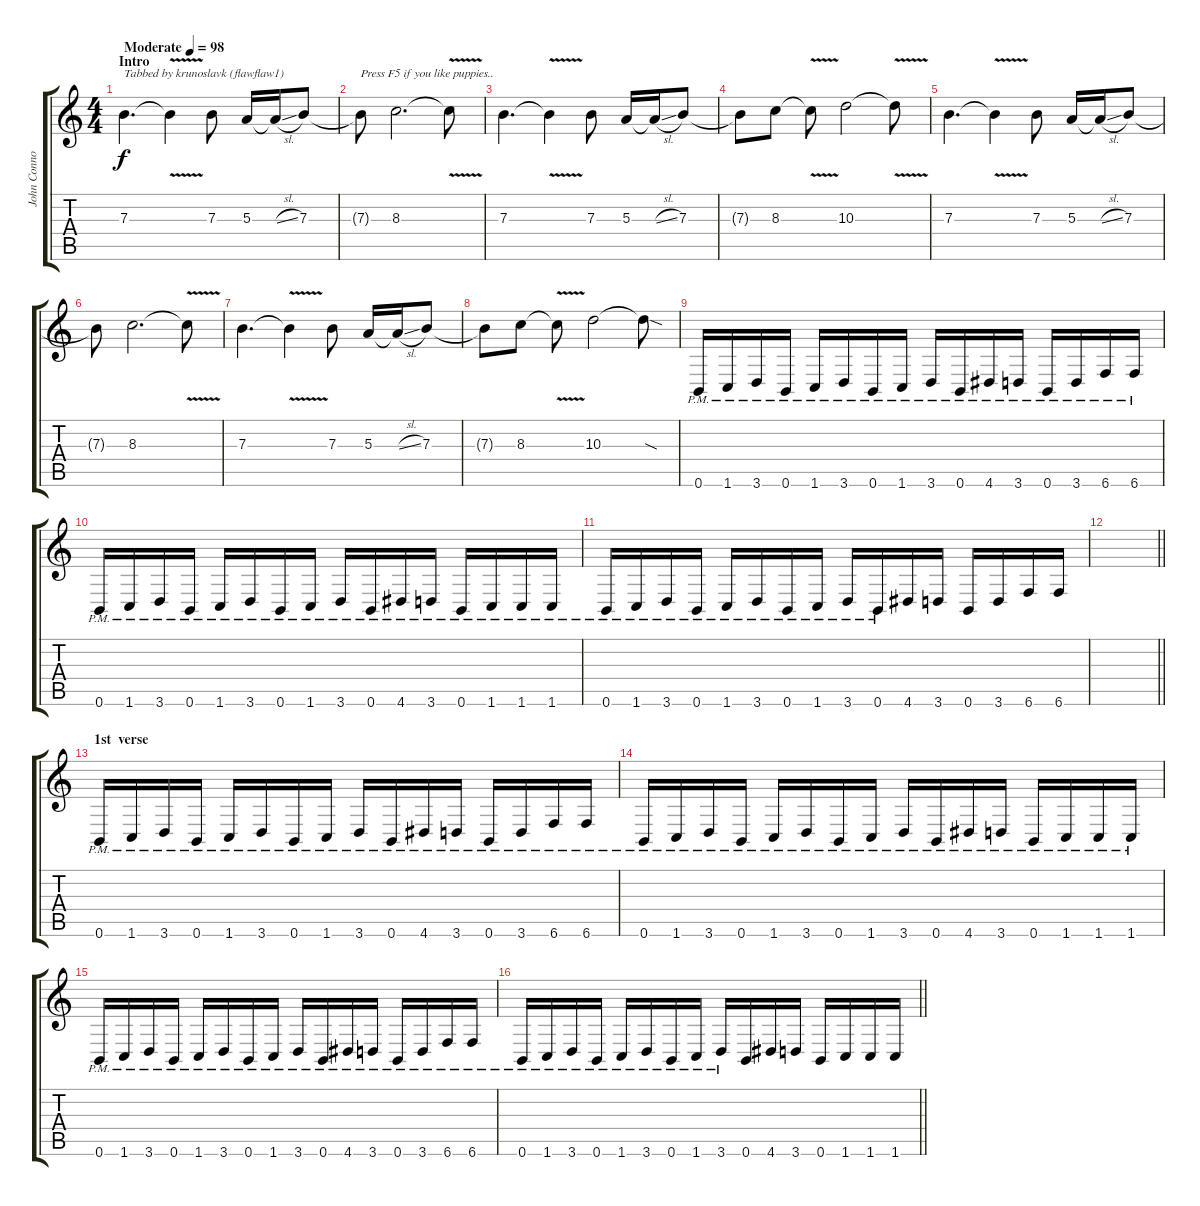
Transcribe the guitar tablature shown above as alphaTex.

\track ("John Connolly" "John Conno") {instrument distortionguitar}
\staff {score tabs}
\tuning (Db4 Ab3 E3 B2 Gb2 B1) {hide}
\ts (4 4)
\section ("" "Intro")
\tempo (98 "Moderate")
\clef g2
\ks c
7.3.4{d txt "Tabbed by krunoslavk (flawflaw1)" dy f instrument distortionguitar} 7.3{v t}.4 7.3.8 5.3.16 5.3{sl t}.16 7.3.8 |
7.3{t}.8{txt "Press F5 if you like puppies.."} 8.3.2{d} 8.3{v t}.8 |
7.3.4{d} 7.3{v t}.4 7.3.8 5.3.16 5.3{sl t}.16 7.3.8 |
7.3{t}.8 8.3.8 8.3{v t}.8 10.3.2 10.3{v t}.8 |
7.3.4{d} 7.3{v t}.4 7.3.8 5.3.16 5.3{sl t}.16 7.3.8 |
7.3{t}.8 8.3.2{d} 8.3{v t}.8 |
7.3.4{d} 7.3{v t}.4 7.3.8 5.3.16 5.3{sl t}.16 7.3.8 |
7.3{t}.8 8.3.8 8.3{v t}.8 10.3.2 10.3{sod t}.8 |
0.6{pm}.16 1.6{pm}.16 3.6{pm}.16 0.6{pm}.16 1.6{pm}.16 3.6{pm}.16 0.6{pm}.16 1.6{pm}.16 3.6{pm}.16 0.6{pm}.16 4.6{pm}.16 3.6{pm}.16 0.6{pm}.16 3.6{pm}.16 6.6{pm}.16 6.6{pm}.16 |
0.6{pm}.16 1.6{pm}.16 3.6{pm}.16 0.6{pm}.16 1.6{pm}.16 3.6{pm}.16 0.6{pm}.16 1.6{pm}.16 3.6{pm}.16 0.6{pm}.16 4.6{pm}.16 3.6{pm}.16 0.6{pm}.16 1.6{pm}.16 1.6{pm}.16 1.6{pm}.16 |
0.6{pm}.16 1.6{pm}.16 3.6{pm}.16 0.6{pm}.16 1.6{pm}.16 3.6{pm}.16 0.6{pm}.16 1.6{pm}.16 3.6{pm}.16 0.6{pm}.16 4.6.16 3.6.16 0.6.16 3.6.16 6.6.16 6.6.16 |
\barLineRight lightlight
|
\section ("" "1st  verse")
0.6{pm}.16 1.6{pm}.16 3.6{pm}.16 0.6{pm}.16 1.6{pm}.16 3.6{pm}.16 0.6{pm}.16 1.6{pm}.16 3.6{pm}.16 0.6{pm}.16 4.6{pm}.16 3.6{pm}.16 0.6{pm}.16 3.6{pm}.16 6.6{pm}.16 6.6{pm}.16 |
0.6{pm}.16 1.6{pm}.16 3.6{pm}.16 0.6{pm}.16 1.6{pm}.16 3.6{pm}.16 0.6{pm}.16 1.6{pm}.16 3.6{pm}.16 0.6{pm}.16 4.6{pm}.16 3.6{pm}.16 0.6{pm}.16 1.6{pm}.16 1.6{pm}.16 1.6{pm}.16 |
0.6{pm}.16 1.6{pm}.16 3.6{pm}.16 0.6{pm}.16 1.6{pm}.16 3.6{pm}.16 0.6{pm}.16 1.6{pm}.16 3.6{pm}.16 0.6{pm}.16 4.6{pm}.16 3.6{pm}.16 0.6{pm}.16 3.6{pm}.16 6.6{pm}.16 6.6{pm}.16 |
\barLineRight lightlight
0.6{pm}.16 1.6{pm}.16 3.6{pm}.16 0.6{pm}.16 1.6{pm}.16 3.6{pm}.16 0.6{pm}.16 1.6{pm}.16 3.6{pm}.16 0.6.16 4.6.16 3.6.16 0.6.16 1.6.16 1.6.16 1.6.16
